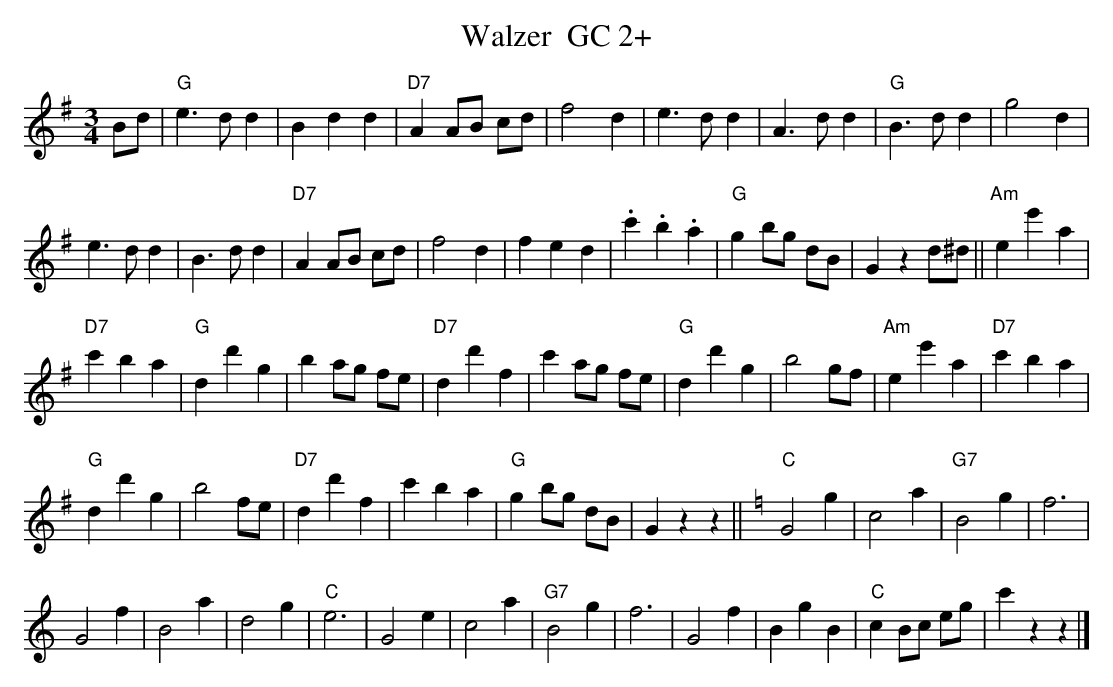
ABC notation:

X:1
T:Walzer  GC 2+
M:3/4
L:1/4
K:Gmaj%%MIDI gchordon
B/2d/2 | "G"e>dd | Bdd | "D7"AA/2B/2 c/2d/2 | f2d | e>dd | A>dd | "G"B>dd | \
g2d |
e>dd | B>dd | "D7"AA/2B/2 c/2d/2 | f2d | fed | .c'.b.a | "G"gb/2g/2 d/2B/2 | \
Gz d/2^d/2 || "Am"ee'a |
"D7"c'ba | "G"dd'g | ba/2g/2 f/2e/2 | "D7"dd'f | c'a/2g/2 f/2e/2 | "G"dd'g | \
b2g/2f/2 | "Am"ee'a | "D7"c'ba |
"G"dd'g | b2f/2e/2 | "D7"dd'f | c'ba | "G"gb/2g/2 d/2B/2 | \
Gzz || [K:Cmaj]"C"G2g | c2a | "G7"B2g | f3 |
G2f | B2a | d2g | \
"C"e3 | G2e | c2a | "G7"B2g | f3 | G2f | BgB | "C"cB/2c/2 e/2g/2 | c'zz |]
